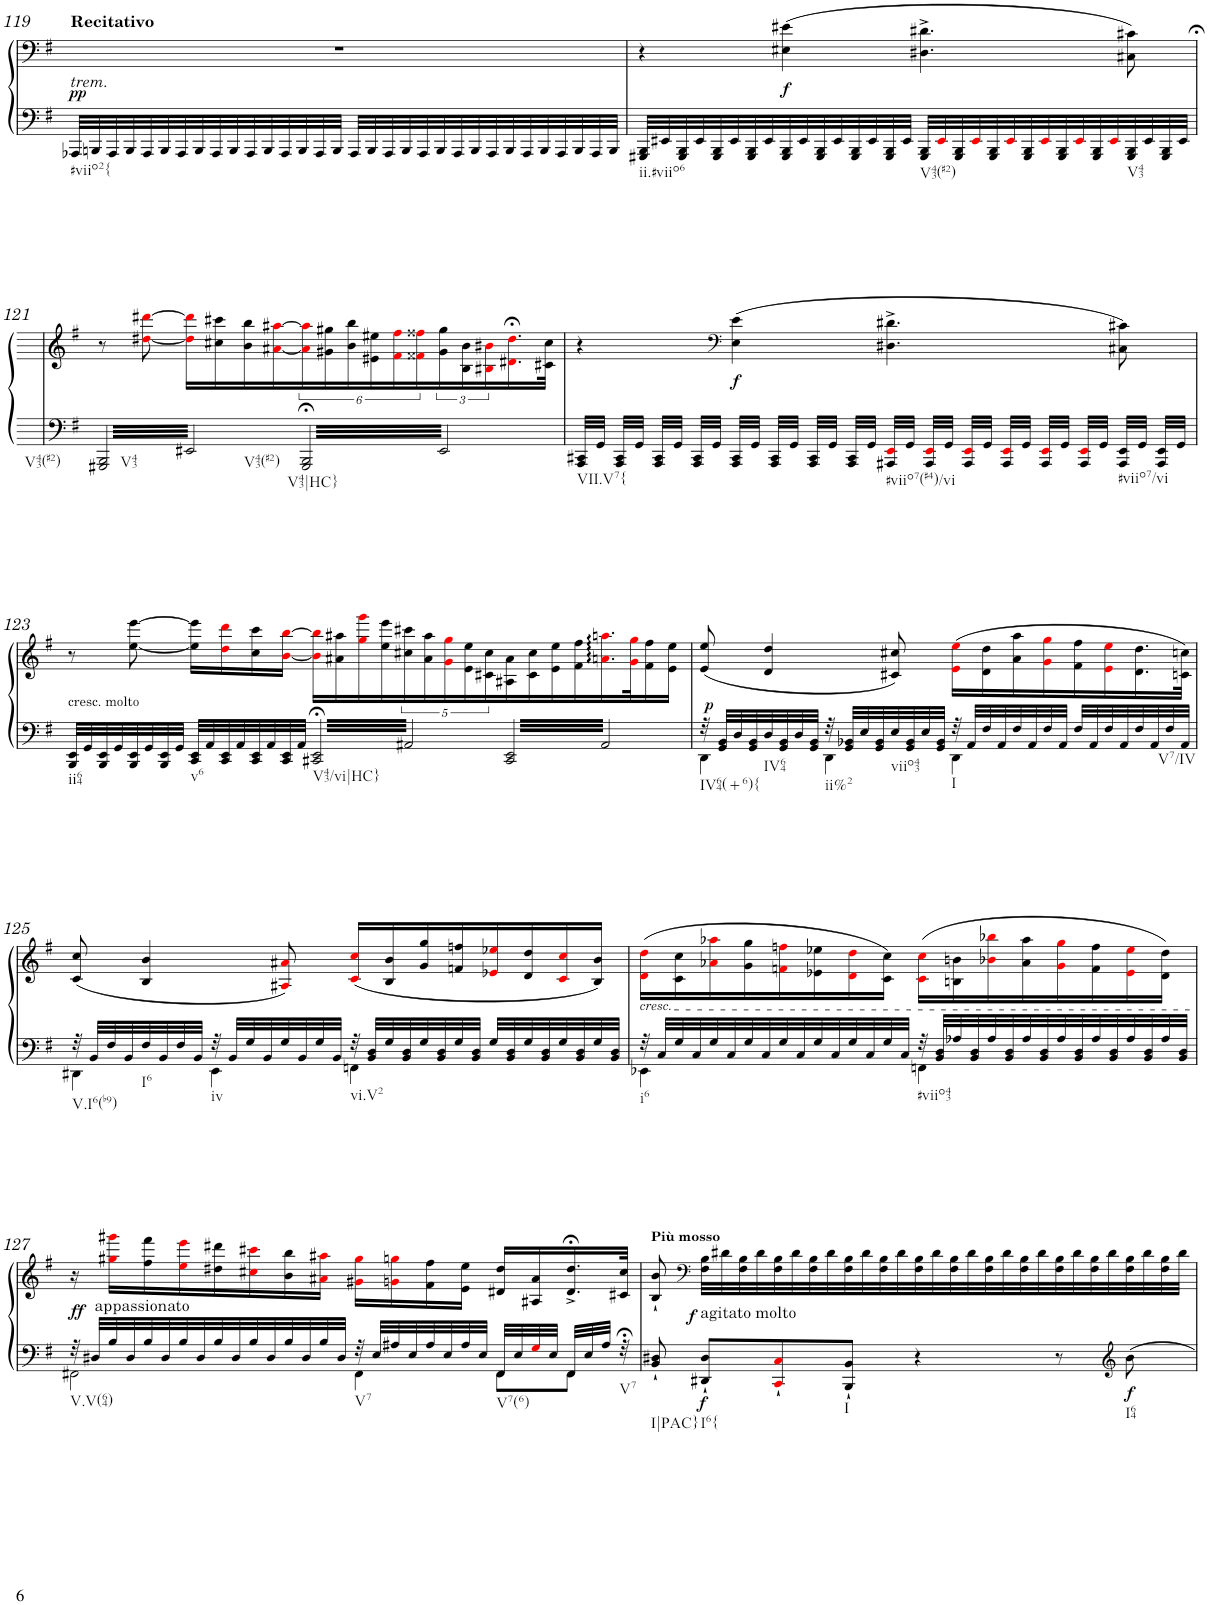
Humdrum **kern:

**kern	**kern	**dynam
*part1	*part1	*part1
*staff2	*staff1	*staff1/2
*I"Piano	*	*
*I'Pno.	*	*
!!LO:PB:g=z
*clefG2	*clefF4	*
*k[f#]	*k[f#]	*
*M4/4	*M4/4	*
*met(c)	*met(c)	*
=119	=119	=119
!	!LO:TX:a:B:t=Recitativo	!
!LO:TX:a:i:t=trem.	!	!
!	!	!LO:DY:a=2
32AAA-X/LLL	1r	pp
32BBBn/	.	.
32AAA-/	.	.
32BBB/	.	.
32AAA-/	.	.
32BBB/	.	.
32AAA-/	.	.
32BBB/	.	.
32AAA-/	.	.
32BBB/	.	.
32AAA-/	.	.
32BBB/	.	.
32AAA-/	.	.
32BBB/	.	.
32AAA-/	.	.
32BBB/JJJ	.	.
32AAA-/LLL	.	.
32BBB/	.	.
32AAA-/	.	.
32BBB/	.	.
32AAA-/	.	.
32BBB/	.	.
32AAA-/	.	.
32BBB/	.	.
32AAA-/	.	.
32BBB/	.	.
32AAA-/	.	.
32BBB/	.	.
32AAA-/	.	.
32BBB/	.	.
32AAA-/	.	.
32BBB/JJJ	.	.
=120	=120	=120
32GGG#X/ 32BBB/LLL	4r	.
32EE#X/	.	.
32GGG#/ 32BBB/	.	.
32EE#/	.	.
32GGG#/ 32BBB/	.	.
32EE#/	.	.
32GGG#/ 32BBB/	.	.
32EE#/	.	.
!	!	!LO:DY:b
32GGG#/ 32BBB/	(4E#X\ 4e#X\	f
32EE#/	.	.
32GGG#/ 32BBB/	.	.
32EE#/	.	.
32GGG#/ 32BBB/	.	.
32EE#/	.	.
32GGG#/ 32BBB/	.	.
32EE#/JJJ	.	.
32GGG#/ 32BBB/LLL	4.D#X\^ 4.d#X\^	.
32EE#i/	.	.
32GGG#/ 32BBB/	.	.
32EE#i/	.	.
32GGG#/ 32BBB/	.	.
32EE#i/	.	.
32GGG#/ 32BBB/	.	.
32EE#i/	.	.
32GGG#/ 32BBB/	.	.
32EE#i/	.	.
32GGG#/ 32BBB/	.	.
32EE#i/	.	.
32GGG#/ 32BBB/	8C#X\ 8c#X\)	.
32EE#/	.	.
32GGG#/ 32BBB/	.	.
32EE#/JJJ	.	.
!!LO:LB:g=z
=121	=121	=121
6.GGG#X/ 6.BBB/	8r	.
.	[8dd#Xi\ [8ddd#Xi\	.
6.EE#X/	16dd#i\] 16ddd#i\]LL	.
.	16cc#X\ 16ccc#X\	.
.	16b\ 16bb\	.
.	[16a#Xi\ [16aa#Xi\	.
6.GGG#/;< 6.BBB/;<	24a#i\] 24aa#i\]	.
.	24g#X\ 24gg#X\	.
.	24b\ 24bb\	.
.	24e#X\ 24ee#X\	.
.	24f#i\ 24ff#i\	.
.	24f##Xi\ 24ff##Xi\	.
6.EE#/	24g#\ 24gg#\	.
.	24B\ 24b\	.
.	24B#Xi\ 24b#Xi\	.
.	16.d#Xi\;< 16.dd#i\;<	.
.	32c#X\ 32cc#\JJk	.
=122	=122	=122
32AAA/ 32CC#X/LLL	4r	.
32GG/JJJ	.	.
32AAA/ 32CC#/LLL	.	.
32GG/JJJ	.	.
32AAA/ 32CC#/LLL	.	.
32GG/JJJ	.	.
32AAA/ 32CC#/LLL	.	.
32GG/JJJ	.	.
*	*clefF4	*
!	!	!LO:DY:b
32AAA/ 32CC#/LLL	(4E\ 4e\	f
32GG/JJJ	.	.
32AAA/ 32CC#/LLL	.	.
32GG/JJJ	.	.
32AAA/ 32CC#/LLL	.	.
32GG/JJJ	.	.
32AAA/ 32CC#/LLL	.	.
32GG/JJJ	.	.
32AAA#X/ 32EEi/LLL	4.D#X\^ 4.d#X\^	.
32GG/JJJ	.	.
32AAA#/ 32EEi/LLL	.	.
32GG/JJJ	.	.
32AAA#/ 32EEi/LLL	.	.
32GG/JJJ	.	.
32AAA#/ 32EEi/LLL	.	.
32GG/JJJ	.	.
32AAA#/ 32EEi/LLL	.	.
32GG/JJJ	.	.
32AAA#/ 32EEi/LLL	.	.
32GG/JJJ	.	.
32AAA#/ 32EE/LLL	8C#X\ 8c#X\)	.
32GG/JJJ	.	.
32AAA#/ 32EE/LLL	.	.
32GG/JJJ	.	.
!!LO:LB:g=z
=123	=123	=123
!LO:TX:a:t=cresc. molto	!	!
32BBB/ 32EE/LLL	8r	.
32GG/	.	.
32BBB/ 32EE/	.	.
32GG/	.	.
32BBB/ 32EE/	[8ee\ [8eee\	.
32GG/	.	.
32BBB/ 32EE/	.	.
32GG/JJJ	.	.
32CC/ 32EE/LLL	16ee\] 16eee\]LL	.
32AA/	.	.
32CC/ 32EE/	16ddi\ 16dddi\	.
32AA/	.	.
32CC/ 32EE/	16cc\ 16ccc\	.
32AA/	.	.
32CC/ 32EE/	[16bi\ [16bbi\JJ	.
32AA/JJJ	.	.
6.CC#X/;< 6.EE/;<	16bi\] 16bbi\]LL	.
.	16a#X\ 16aa#X\	.
.	16ggi\ 16gggi\	.
.	16ee\ 16eee\	.
6.AA#X/	20cc#X\ 20ccc#X\	.
.	20a#\ 20aa#\	.
.	20gi\ 20ggi\	.
.	20e\ 20ee\	.
.	20c#X\ 20cc#\	.
6.CC#/ 6.EE/	16A#X\ 16a#\	.
.	16c#\ 16cc#\	.
.	16e\ 16ee\	.
.	16f#\ 16ff#\	.
6.AA#/	16.ani\ 16.aani\	.
.	32gi\ 32ggi\K	.
.	16f#\ 16ff#\	.
.	16e\ 16ee\JJ	.
=124	=124	=124
*^	*	*
!	!	!	!LO:DY:a=2
32r	4DD\	(8e/ 8ee/	p
32GG/ 32BB/LLL	.	.	.
32D/	.	.	.
32GG/ 32BB/	.	.	.
32D/	.	4d/ 4dd/	.
32GG/ 32BB/	.	.	.
32D/	.	.	.
32GG/ 32BB/JJJ	.	.	.
32r	4DD\	.	.
32GG/ 32BB-X/LLL	.	.	.
32E/	.	.	.
32GG/ 32BB-/	.	.	.
32E/	.	8c#X/ 8cc#X/)	.
32GG/ 32BB-/	.	.	.
32E/	.	.	.
32GG/ 32BB-/JJJ	.	.	.
32r	4DD\	(16ei\ 16eei\LL	.
32AA/LLL	.	.	.
32F#/	.	16d\ 16dd\	.
32AA/	.	.	.
32F#/	.	16a\ 16aa\	.
32AA/	.	.	.
32F#/	.	16gi\ 16ggi\	.
32AA/JJJ	.	.	.
32F#/LLL	4ryy	16f#\ 16ff#\	.
32AA/	.	.	.
32F#/	.	16ei\ 16eei\	.
32AA/	.	.	.
32F#/	.	16.d\ 16.dd\	.
32AA/	.	.	.
32F#/	.	.	.
32AA/JJJ	.	32cn\ 32ccn\JJk)	.
!!LO:LB:g=z
=125	=125	=125	=125
32r	4DD#X\	(8c/ 8cc/	.
32BB/LLL	.	.	.
32F#/	.	.	.
32BB/	.	.	.
32F#/	.	4B/ 4b/	.
32BB/	.	.	.
32F#/	.	.	.
32BB/JJJ	.	.	.
32r	4EE\	.	.
32BB/LLL	.	.	.
32G/	.	.	.
32BB/	.	.	.
32G/	.	8A#Xi/ 8a#Xi/)	.
32BB/	.	.	.
32G/	.	.	.
32BB/JJJ	.	.	.
32r	4FFn\	(16ci/ 16cci/LL	.
32BB/ 32D/LLL	.	.	.
32G/	.	16B/ 16b/	.
32BB/ 32D/	.	.	.
32G/	.	16g/ 16gg/	.
32BB/ 32D/	.	.	.
32G/	.	16fn/ 16ffn/	.
32BB/ 32D/JJJ	.	.	.
32G/LLL	4ryy	16e-Xi/ 16ee-Xi/	.
32BB/ 32D/	.	.	.
32G/	.	16d/ 16dd/	.
32BB/ 32D/	.	.	.
32G/	.	16ci/ 16cci/	.
32BB/ 32D/	.	.	.
32G/	.	16B/ 16b/JJ)	.
32BB/ 32D/JJJ	.	.	.
=126	=126	=126	=126
!	!	!LO:TX:b:i:t=cresc.	!
32r	4EE-X\	(16di\ 16ddi\LL	.
32C/LLL	.	.	.
32G/	.	16c\ 16cc\	.
32C/	.	.	.
32G/	.	16a-Xi\ 16aa-Xi\	.
32C/	.	.	.
32G/	.	16g\ 16gg\	.
32C/	.	.	.
32G/	4ryy	16fni\ 16ffni\	.
32C/	.	.	.
32G/	.	16e-X\ 16ee-X\	.
32C/	.	.	.
32G/	.	16di\ 16ddi\	.
32C/	.	.	.
32G/	.	16c\ 16cc\JJ)	.
32C/JJJ	.	.	.
32r	4FFn\	(16ci\ 16cci\LL	.
32BB/ 32D/LLL	.	.	.
32A-X/	.	16Bn\ 16bn\	.
32BB/ 32D/	.	.	.
32A-/	.	16b-Xi\ 16bb-Xi\	.
32BB/ 32D/	.	.	.
32A-/	.	16a-\ 16aa-\	.
32BB/ 32D/	.	.	.
32A-/	4ryy	16gi\ 16ggi\	.
32BB/ 32D/	.	.	.
32A-/	.	16f\ 16ff\	.
32BB/ 32D/	.	.	.
32A-/	.	16e-i\ 16ee-i\	.
32BB/ 32D/	.	.	.
32A-/	.	16d\ 16dd\JJ)	.
32BB/ 32D/JJJ	.	.	.
!!LO:LB:g=z
=127	=127	=127	=127
!	!	!	!LO:DY:b
32r	2FF#X\	16r	ff
!LO:TX:a:t=appassionato	!	!	!
32D#X/LLL	.	.	.
32B/	.	16gg#Xi\ 16ggg#Xi\LL	.
32D#/	.	.	.
32B/	.	16ff#\ 16fff#\	.
32D#/	.	.	.
32B/	.	16eei\ 16eeei\	.
32D#/	.	.	.
32B/	.	16dd#X\ 16ddd#X\	.
32D#/	.	.	.
32B/	.	16cc#Xi\ 16ccc#Xi\	.
32D#/	.	.	.
32B/	.	16b\ 16bb\	.
32D#/	.	.	.
32B/	.	16a#Xi\ 16aa#Xi\JJ	.
32D#/JJJ	.	.	.
32r	4FF#\	16g#Xi\ 16gg#i\LL	.
32E/LLL	.	.	.
32A#X/	.	16gni\ 16ggni\	.
32E/	.	.	.
32A#/	.	16f#\ 16ff#\	.
32E/	.	.	.
32A#/	.	16e\ 16ee\JJ	.
32E/JJJ	.	.	.
32FF#/LLL	8FF#\L	16d#X/ 16dd#/LL	.
32E/	.	.	.
32Gi/	.	16A#X/ 16a#/	.
32E/JJJ	.	.	.
32FF#/LLL	8FF#\J	16.d#/;<^ 16.dd#/;<^	.
32E/	.	.	.
32A#/JJJ	.	.	.
32r;<	.	32c#X/ 32cc#/JJk	.
*v	*v	*	*
=128	=128	=128
!	!LO:TX:a:B:t=Più mosso	!
8BB/` 8D#X/`	8B/` 8b/`	.
*	*clefF4	*
!	!LO:TX:b:t=agitato molto	!
!	!	!LO:DY:b=2
!	!	!LO:DY:n=1:b
8DD#X/` 8D#/`L	32F#\ 32B\LLL	f f
.	32d#X\	.
.	32F#\ 32B\	.
.	32d#\	.
8CCi/` 8Ci/`	32F#\ 32B\	.
.	32d#\	.
.	32F#\ 32B\	.
.	32d#\	.
8BBB/` 8BB/`J	32F#\ 32B\	.
.	32d#\	.
.	32F#\ 32B\	.
.	32d#\	.
4r	32F#\ 32B\	.
.	32d#\	.
.	32F#\ 32B\	.
.	32d#\	.
.	32F#\ 32B\	.
.	32d#\	.
.	32F#\ 32B\	.
.	32d#\	.
8r	32F#\ 32B\	.
.	32d#\	.
.	32F#\ 32B\	.
.	32d#\	.
*clefG2	*	*
!	!	!LO:DY:n=2:b=2
8b\	32F#\ 32B\	f
.	32d#\	.
.	32F#\ 32B\	.
.	32d#\JJJ	.
=	=	=
*-	*-	*-
